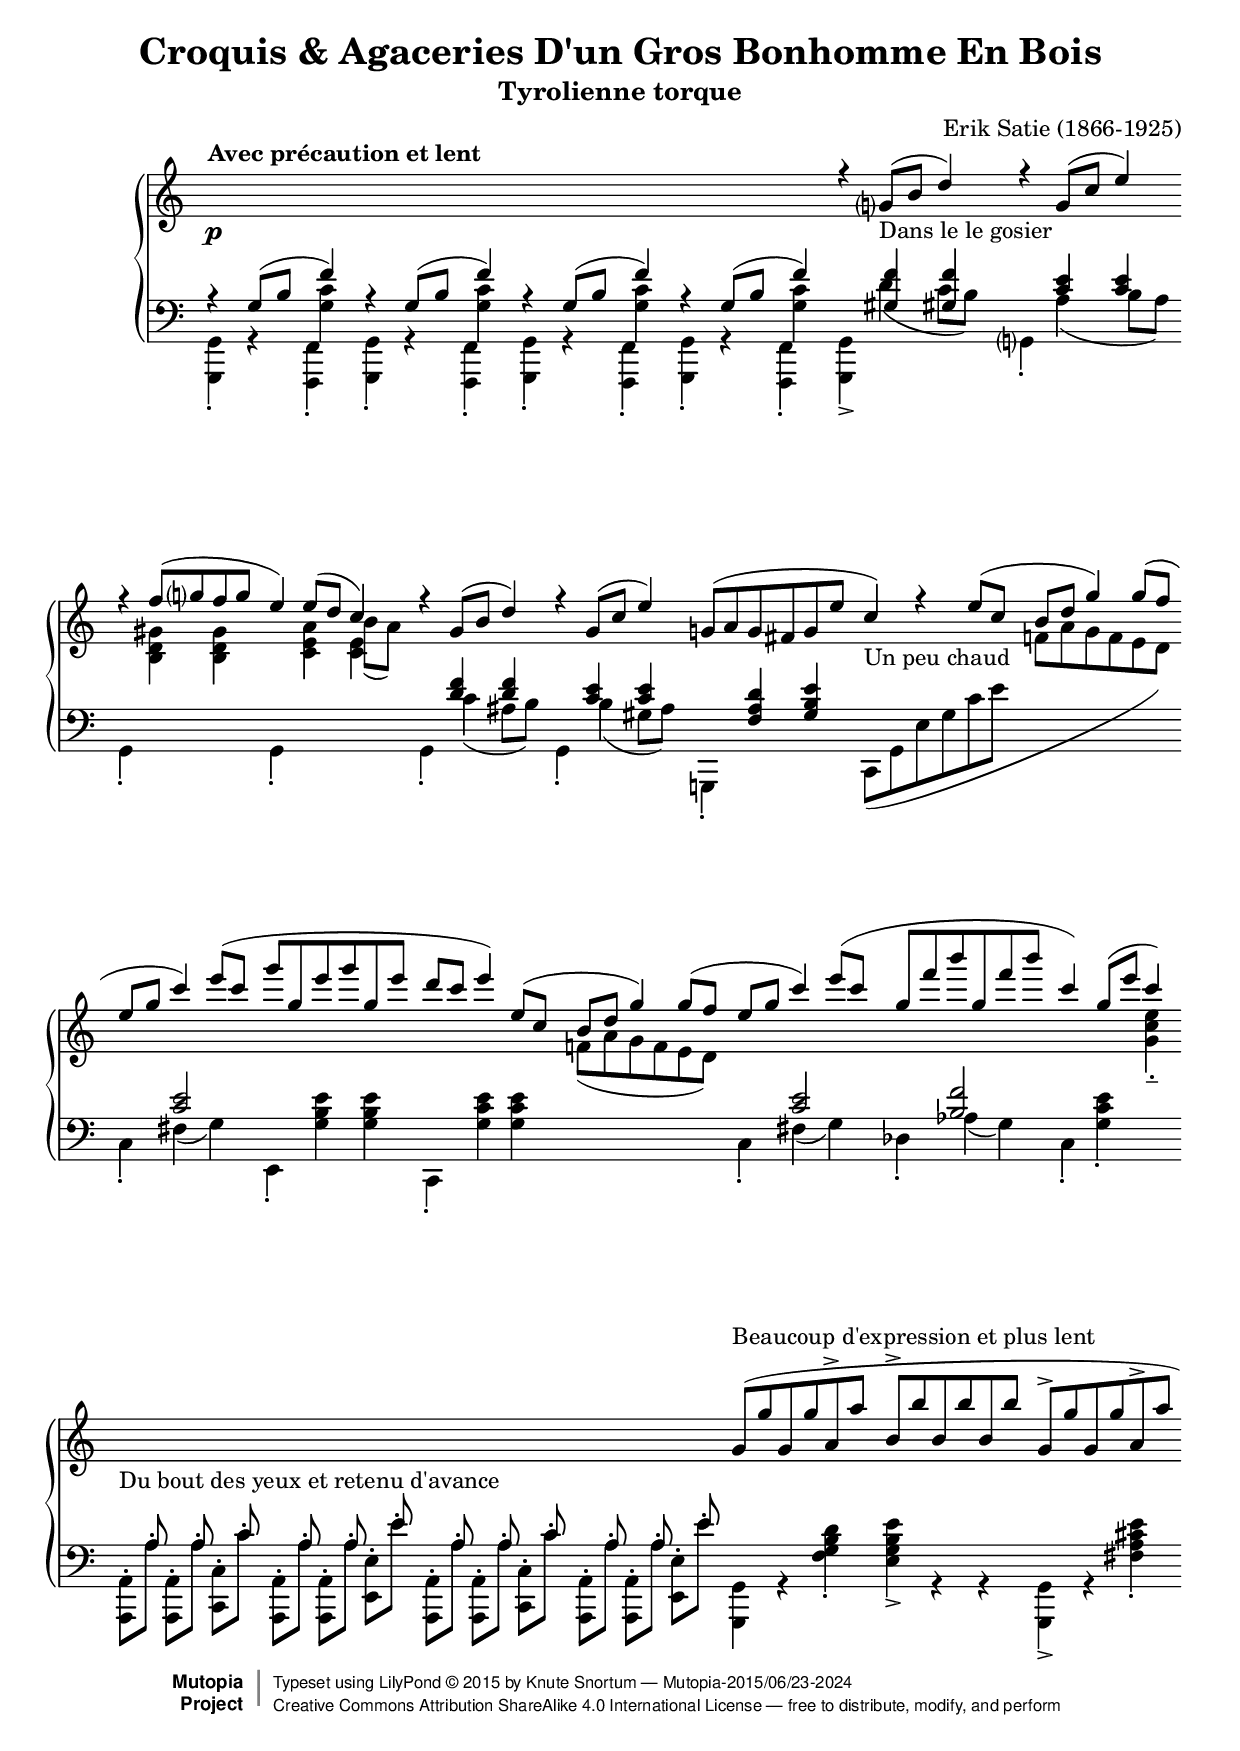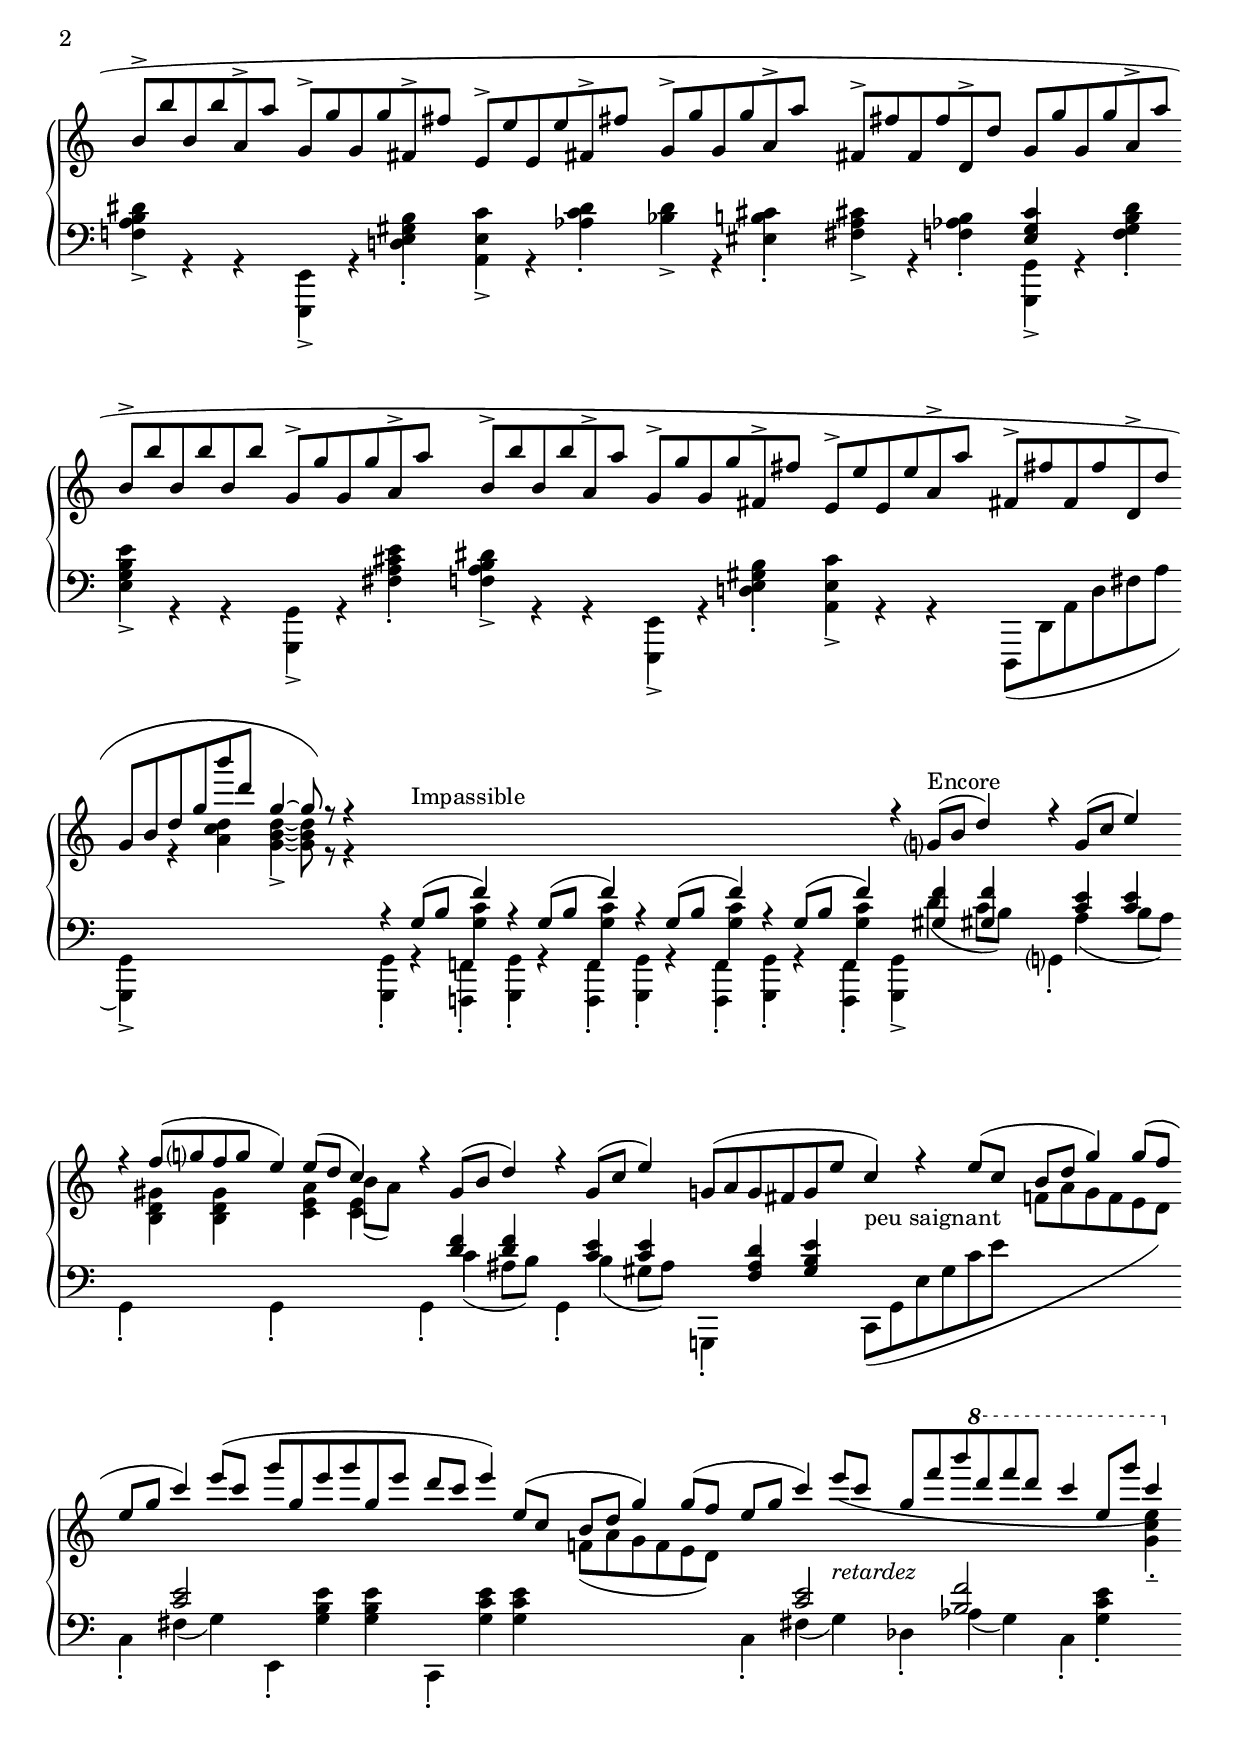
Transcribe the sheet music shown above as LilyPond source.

\version "2.19.21"
\language "english"

\header {
  title        = "Croquis & Agaceries D'un Gros Bonhomme En Bois"
  subtitle     = "Tyrolienne torque"
  composer     = "Erik Satie (1866-1925)"
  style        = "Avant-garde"
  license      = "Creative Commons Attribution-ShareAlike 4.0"
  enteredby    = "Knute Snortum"
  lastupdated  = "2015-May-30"
  date         = "1913"
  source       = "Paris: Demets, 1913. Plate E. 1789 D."

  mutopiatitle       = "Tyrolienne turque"
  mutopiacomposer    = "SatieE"
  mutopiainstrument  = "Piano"
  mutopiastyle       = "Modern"
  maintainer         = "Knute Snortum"
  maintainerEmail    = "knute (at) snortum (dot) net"
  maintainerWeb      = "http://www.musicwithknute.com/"

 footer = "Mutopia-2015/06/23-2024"
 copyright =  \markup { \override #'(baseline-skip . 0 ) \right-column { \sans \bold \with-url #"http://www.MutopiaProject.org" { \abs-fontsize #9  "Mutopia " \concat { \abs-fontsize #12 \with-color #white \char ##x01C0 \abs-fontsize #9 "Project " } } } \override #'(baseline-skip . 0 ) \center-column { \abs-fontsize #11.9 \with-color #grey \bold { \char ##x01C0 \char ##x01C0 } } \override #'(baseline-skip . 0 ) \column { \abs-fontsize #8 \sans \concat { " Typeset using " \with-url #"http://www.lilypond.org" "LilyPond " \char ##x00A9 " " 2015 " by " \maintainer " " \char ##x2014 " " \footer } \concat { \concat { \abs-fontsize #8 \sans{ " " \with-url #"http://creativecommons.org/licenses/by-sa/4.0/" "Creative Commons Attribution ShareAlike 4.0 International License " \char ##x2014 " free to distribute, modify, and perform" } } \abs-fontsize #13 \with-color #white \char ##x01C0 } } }
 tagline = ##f
}


% ------------------------------
% --- Changes from the score ---
% ------------------------------


% -------------------
% --- Definitions ---
% -------------------

staffUp = \change Staff = "upper"
staffDown = \change Staff = "lower"

octaveUp = {
  \ottava #1
  \set Staff.ottavation = #"8"
}

octaveOff = \ottava #0

% --- Musical text
lent = "Avec précaution et lent "
gosier = "Dans le le gosier"
chaud = "Un peu chaud"
yeux = "Du bout des yeux et retenu d'avance"
expression = "Beaucoup d'expression et plus lent"
impassible = "Impassible"
encore = "Encore"
saignant = "peu saignant"
retardez = "retardez"

% -------------
% --- Music ---
% -------------

highVoice = \relative {
  \tempo \lent
  s2. * 4 |
  
  \barNumberCheck #5
  r4 g'?8 _\gosier ( b d4 ) |
  r4 g,8 (c e4 ) |
  r4 f8 ( g? f g |
  e4 ) e8 ( d c4 ) |
  r4 g8 ( b d4 ) |
  r4 g,8 ( c e4 ) |
  g,!8 ( a g fs g e' |
  
  \barNumberCheck #12
  c4 _\chaud ) r e8 ( c |
  b8 d g4 ) g8 ( f |
  e8 g c4 ) e8 ( c |
  g'8 g, e' g g, e' |
  d8 c e4 ) e,8 ( c |
  b8 d g4 ) g8 ( f |
  e8 g c4 ) e8 ( c |
  g8 f' b g, f' b |
  c,4 ) g8 ( e' c4 ) |
  
  \barNumberCheck #21
  s2. * 4 |
  
  \barNumberCheck #25
  g,8 ^\expression (g' g, g' a,-> a' |
  b,8-> b' b, b' b, b' |
  g,8-> g' g, g' a,-> a' |
  b,8-> b' b, b' a,-> a' |
  g,8-> g' g, g' fs,-> fs' |
  e,8-> e' e, e' fs,-> fs' |
  g,8-> g' g, g' a,-> a' |
  fs,8-> fs' fs, fs' d,-> d' |
  
  \barNumberCheck #33
  g,8 g' g, g' a,-> a' |
  b,8-> b' b, b' b, b' |
  g,8-> g' g, g' a,-> a' |
  b,8-> b' b, b' a,-> a' |
  g,8-> g' g, g' fs,-> fs' |
  e,8-> e' e, e' a,-> a' |
  fs,8-> fs' fs, fs' d,-> d' |
  g,8 b d g b' d, |
  g,4 ~ g8 ) r r4 |
  
  \barNumberCheck #42
  s4 s ^\impassible s |
  s2. * 3 |
  
  \barNumberCheck #46
  r4 g,?8 ^\encore ( b d4 ) |
  r4 g,8 (c e4 ) |
  r4 f8 ( g? f g |
  e4 ) e8 ( d c4 ) |
  r4 g8 ( b d4 ) |
  r4 g,8 ( c e4 ) |
  g,!8 ( a g fs g e' |
  
  \barNumberCheck #53
  c4 _\saignant ) r e8 ( c |
  b8 d g4 ) g8 ( f |
  e8 g c4 ) e8 ( c |
  g'8 g, e' g g, e' |
  d8 c e4 ) e,8 ( c |
  b8 d g4 ) g8 ( f |
  e8 g c4 ) e8 _( c |
  g8 f' b \octaveUp d f d |
  c4 e,8 g' c,4 ) |
}

upperMiddle = \relative c'' {
  s2. * 4 |
  
  \barNumberCheck #5
  s2. |
  s2. |
  s4 <b, d gs> q |
  s4 << { \shiftOn <c e a>4 <c e> }
        \new Voice { \voiceTwo s4 ( b'8 a ) } 
     >> |
  s2. * 3 |
  
  \barNumberCheck #12
  s2. * 5 |
  f!8 ( a g f e d ) |
  s2. |
  s2. |
  s2 <g c e>4-.-- |
  
  \barNumberCheck #21
  s2. * 4 |
  
  \barNumberCheck #25
  s2. * 8 |
  
  \barNumberCheck #33
  s2. * 7 |
  s4 r <a c d> |
  <g b d>4-> ~ q8 r r4 |
  
  \barNumberCheck #42
  s2. * 4 |
  
  \barNumberCheck #46
  s2. |
  s2. |
  s4 <b, d gs> q |
  s4 << { \shiftOn <c e a>4 <c e> }
        \new Voice { \voiceTwo s4 ( b'8 a ) } 
     >> |
  s2. * 3 |
  
  \barNumberCheck #53
  s2. * 5 |
  f!8 ( a g f e d ) |
  s2. |
  s2. |
  s2 <g' c e>4-.-- |
}

lowerMiddle = \relative c' {
  \repeat unfold 4 { r4 << { g8 ( b f'4 ) } \\ { s4 <g, c> } >> | }
  
  \barNumberCheck #5
  s4 << { <gs f'>4 <gs! f'> } \\ { d'4 ( c8 b ) } >> |
  s4 << { <c e>4 q } \\ { a4 ( b8 a ) } >> |
  s2. |
  s2. |
  s4 << { <d f>4 q } \\ { c4 ( as8 b ) } >> |
  s4 << { <c e>4 q } \\ { b4 ( gs8 a ) } >> |
  s4 <f a d> <g b e> |
  
  \barNumberCheck #12
  s2. |
  s2. |
  s4 <c e>2 |
  s2. * 3 |
  s4 <c e>2 |
  s4 <b f'>2 |
  s2. |
  
  \barNumberCheck #21
  s8 a s a s c |
  s8 a s a s e' |
  s8 a, s a s c |
  s8 a s a s e' |
  
  \barNumberCheck #25
  s2. * 8 |
  
  \barNumberCheck #33
  <e, g c>4 s s |
  s2. * 8 |
  
  \barNumberCheck #42
  \repeat unfold 4 { r4 << { g8 ( b f'4 ) } \\ { s4 <g, c> } >> | }
  
  \barNumberCheck #46
  s4 << { <gs f'>4 <gs! f'> } \\ { d'4 ( c8 b ) } >> |
  s4 << { <c e>4 q } \\ { a4 ( b8 a ) } >> |
  s2. |
  s2. |
  s4 << { <d f>4 q } \\ { c4 ( as8 b ) } >> |
  s4 << { <c e>4 q } \\ { b4 ( gs8 a ) } >> |
  s4 <f a d> <g b e> |
  
  \barNumberCheck #53
  s2. |
  s2. |
  s4 <c e>2 |
  s2. * 3 |
  s4 <c e>2 |
  s4 <b f'>2 |
  s2. |
}

lowVoice = \relative c, {
  \repeat unfold 4 { <g g'>4-. r <f f'>-. | }
  
  \barNumberCheck #5
  <g g'>4-> s2 |
  g'?4-. s2 |
  g4-. s2 |
  g4-. s2 |
  g4-. s2 |
  g4-. s2 |
  g,!4-. s2 |
  
  \barNumberCheck #12
  c8 ( g' e' g c e |
  \staffUp f!8 a g f e d ) | \staffDown
  c,4-. fs ( g ) |
  e,4-. <g' b e> q |
  c,,4-. <g'' c e> q |
  s2. |
  c,4-. fs ( g ) |
  df4-. af' ( g ) |
  c,4-. <g' c e>-. s |
  
  \barNumberCheck #21
  \autoBeamOff
  <a,, a'>8^. ^\yeux [ a''^. ] <a,, a'>^. [ a''^. ] <c,, c'>^. [ c''^. ] |
  <a,, a'>8^. [ a''^. ] <a,, a'>^. [ a''^. ] <e, e'>^. [ e''^. ] |
  <a,,, a'>8^. [ a''^. ] <a,, a'>^. [ a''^. ] <c,, c'>^. [ c''^. ] |
  <a,, a'>8^. [ a''^. ] <a,, a'>^. [ a''^. ] <e, e'>^. [ e''^. ] |
  \autoBeamOn
  
  \barNumberCheck #25
  <g,,, g'>4 r <f'' g b d>-. |
  <e g b e>4-> r r |
  <g,, g'>4-> r <fs'' a cs e>-. |
  <f! a b ds>4-> r r |
  <e,, e'>4-> r <d''! e gs b>-. |
  <a e' c'>4-> r <af' c d>-. |
  <bf d>4-> r <es, b'! cs>-. |
  <fs a cs>4-> r <f! af b>-. |
  
  \barNumberCheck #33
  <g,, g'>4-> r <f'' g b d>-. |
  <e g b e>4-> r r |
  <g,, g'>4-> r <fs'' a cs e>-. |
  <f! a b ds>4-> r r |
  <e,, e'>4-> r <d''! e gs b>-. |
  <a e' c'>4-> r r |
  d,,8 ( d' a' d fs a |
  <g,, g'>4-> ) s s |
  s2. |
  
  \barNumberCheck #42
  <g g'>4-. r <f! f'!>-. |
  \repeat unfold 3 { <g g'>4-. r <f f'>-. | }
  
  \barNumberCheck #46
  <g g'>4-> s2 |
  g'?4-. s2 |
  g4-. s2 |
  g4-. s2 |
  g4-. s2 |
  g4-. s2 |
  g,!4-. s2 |
  
  \barNumberCheck #53
  c8 ( g' e' g c e |
  \staffUp f!8 a g f e d ) | \staffDown
  c,4-. fs ( g ) |
  e,4-. <g' b e> q |
  c,,4-. <g'' c e> q |
  s2. |
  c,4-. fs ( g ) |
  df4-. af' ( g ) |
  c,4-. <g' c e>-. s |
}

% --- Includes musical terms
dynamics = {
  s8 \p s8 s2 |
  s2. * 3 |
  
  \barNumberCheck #5
  s2. * 7 |
  
  \barNumberCheck #12
  s2. * 9 |
  
  \barNumberCheck #21
  s2. * 4 |
  
  \barNumberCheck #25
  s2. * 8 |
  
  \barNumberCheck #33
  s2. * 9 |
  
  \barNumberCheck #42
  s2. * 4 |
  
  \barNumberCheck #46
  s2. * 7 |
  
  \barNumberCheck #53
  s2. * 6 |
  s2 s4 -\retardez |
  s2. |
  s2. |
}

% -----------------------
% --- Layout and MIDI ---
% -----------------------

global = {
  \key c \major
  \time 3/4
}

upper = {
  \global
  \clef treble
  <<
    \new Voice { \voiceOne \highVoice }
    \new Voice { \voiceTwo \upperMiddle }
  >>
  \pageBreak
}

lower = {
  \global
  \clef bass
  <<
    \new Voice { \voiceThree \lowerMiddle }
    \new Voice { \voiceFour \lowVoice }
  >>
  \pageBreak
}

\paper {
  %top-margin = 8\mm                              %-minimum top-margin: 8mm
  %top-markup-spacing.basic-distance = #5         %-dist. from bottom of top margin to the first markup/title
  %markup-system-spacing.basic-distance = #6      %-dist. from header/title to first system
  %top-system-spacing.basic-distance = #12        %-dist. from top margin to system in pages with no titles
  %last-bottom-spacing.basic-distance = #11       %-pads music from copyright block
  
  % --- Set these to false after all editing is finished
  ragged-bottom = ##f
  ragged-last-bottom = ##f
  ragged-right = ##f
}

\score {
  \new PianoStaff \with {
    %\override StaffGrouper.staff-staff-spacing.padding = #5
  } <<
    \new Staff = "upper" \upper
    \new Dynamics { \global \dynamics }
    \new Staff = "lower" \lower
  >>
  \layout { 
    \context {
      \Score
      \hide BarLine
      \hide SpanBar
      \remove "Bar_number_engraver"
    }
    \context {
      \Staff
      \remove "Time_signature_engraver"
      
    }
  } 
}

\include "articulate.ly"

\score {
  \articulate <<
    \new PianoStaff <<
      \new Staff ="upper" \upper
      \new Staff = "lower" \lower
    >>
  >>
  \midi { 
    \tempo 4 = 120
  }
}

% --------------------
% --- Translations ---
% --------------------

\markup {
  \column {
    \line { Translations by \with-url #"http://translate.google.com" { "Google Translate" } and some research }
    \line { \null }
    \line { Title: }
    \line { \hspace #2 \bold { Croquis & Agaceries D'un Gros Bonhomme En Bois } - Sketch & Teasing Of A Big Wooden Man }
    \line { \null }
    \line { Subtitle: }
    \line { \hspace #2 \bold { Tyrolienne turque } - Turkish Tyrolean }
    \line { \null }
    \line { Musical Terms: }
    \line { \hspace #2 \bold \lent - Carefully and slowly }
    \line { \hspace #2 \bold \gosier - In the throat }    
    \line { \hspace #2 \bold \chaud - A little hot }
    \line { \hspace #2 \bold \yeux - After the eye and held in advance }
    \line { \hspace #2 \bold \expression - Very expressively and slower }
    \line { \hspace #2 \bold \impassible - Impassive }
    \line { \hspace #2 \bold \encore - Again }
    \line { \hspace #2 \bold \saignant - Slightly bloody }
  }
}
